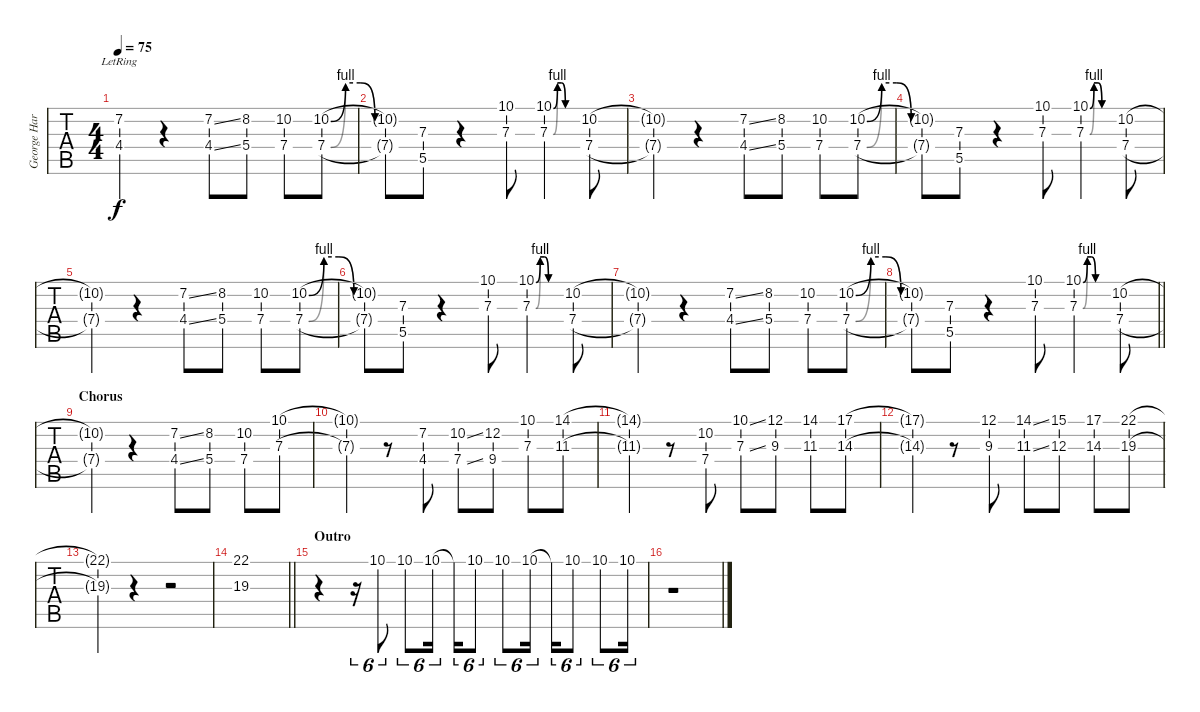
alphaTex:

\track ("George Harrison's lead guitar" "George Har") {instrument acousticguitarsteel}
\staff {tabs}
\tuning (E4 B3 G3 D3 A2 D2) {hide}
\ts (4 4)
\tempo 75
\clef g2
\ks d
(7.2 4.4{lr}).4{dy f} r.4 (7.2{ss} 4.4{ss}).8 (8.2 5.4).8 (10.2 7.4).8 (10.2{be (custom 0 0 10 4 20 4 30 0 60 0)} 7.4{be (custom 0 0 10 4 20 4 30 0 60 0)}).8 |
(10.2{t} 7.4{t}).8 (7.3 5.5).8 r.4 (10.1 7.3).8 (10.1{be (custom 0 0 10 4 20 4 30 0 60 0)} 7.3{be (custom 0 0 10 4 20 4 30 0 60 0)}).4 (10.2 7.4).8 |
(10.2{t} 7.4{t}).4 r.4 (7.2{ss} 4.4{ss}).8 (8.2 5.4).8 (10.2 7.4).8 (10.2{be (custom 0 0 10 4 20 4 30 0 60 0)} 7.4{be (custom 0 0 10 4 20 4 30 0 60 0)}).8 |
(10.2{t} 7.4{t}).8 (7.3 5.5).8 r.4 (10.1 7.3).8 (10.1{be (custom 0 0 10 4 20 4 30 0 60 0)} 7.3{be (custom 0 0 10 4 20 4 30 0 60 0)}).4 (10.2 7.4).8 |
(10.2{t} 7.4{t}).4 r.4 (7.2{ss} 4.4{ss}).8 (8.2 5.4).8 (10.2 7.4).8 (10.2{be (custom 0 0 10 4 20 4 30 0 60 0)} 7.4{be (custom 0 0 10 4 20 4 30 0 60 0)}).8 |
(10.2{t} 7.4{t}).8 (7.3 5.5).8 r.4 (10.1 7.3).8 (10.1{be (custom 0 0 10 4 20 4 30 0 60 0)} 7.3{be (custom 0 0 10 4 20 4 30 0 60 0)}).4 (10.2 7.4).8 |
(10.2{t} 7.4{t}).4 r.4 (7.2{ss} 4.4{ss}).8 (8.2 5.4).8 (10.2 7.4).8 (10.2{be (custom 0 0 10 4 20 4 30 0 60 0)} 7.4{be (custom 0 0 10 4 20 4 30 0 60 0)}).8 |
\barLineRight lightlight
(10.2{t} 7.4{t}).8 (7.3 5.5).8 r.4 (10.1 7.3).8 (10.1{be (custom 0 0 10 4 20 4 30 0 60 0)} 7.3{be (custom 0 0 10 4 20 4 30 0 60 0)}).4 (10.2 7.4).8 |
\section ("" "Chorus")
(10.2{t} 7.4{t}).4 r.4 (7.2{ss} 4.4{ss}).8 (8.2 5.4).8 (10.2 7.4).8 (10.1 7.3).8 |
(10.1{t} 7.3{t}).4 r.8 (7.2 4.4).8 (10.2{ss} 7.4{ss}).8 (12.2 9.4).8 (10.1 7.3).8 (14.1 11.3).8 |
(14.1{t} 11.3{t}).4 r.8 (10.2 7.4).8 (10.1{ss} 7.3{ss}).8 (12.1 9.3).8 (14.1 11.3).8 (17.1 14.3).8 |
(17.1{t} 14.3{t}).4 r.8 (12.1 9.3).8 (14.1{ss} 11.3{ss}).8 (15.1 12.3).8 (17.1 14.3).8 (22.1 19.3).8 |
(22.1{t} 19.3{t}).4 r.4 r.2 |
\barLineRight lightlight
(22.1 19.3).1 |
\section ("" "Outro")
r.4 r.16{tu (6 4)} 10.1.8{tu (6 4)} 10.1.8{tu (6 4)} 10.1.16{tu (6 4)} 10.1{t}.16{tu (6 4)} 10.1.8{tu (6 4)} 10.1.8{tu (6 4)} 10.1.16{tu (6 4)} 10.1{t}.16{tu (6 4)} 10.1.8{tu (6 4)} 10.1.8{tu (6 4)} 10.1.16{tu (6 4)} |
r.1
